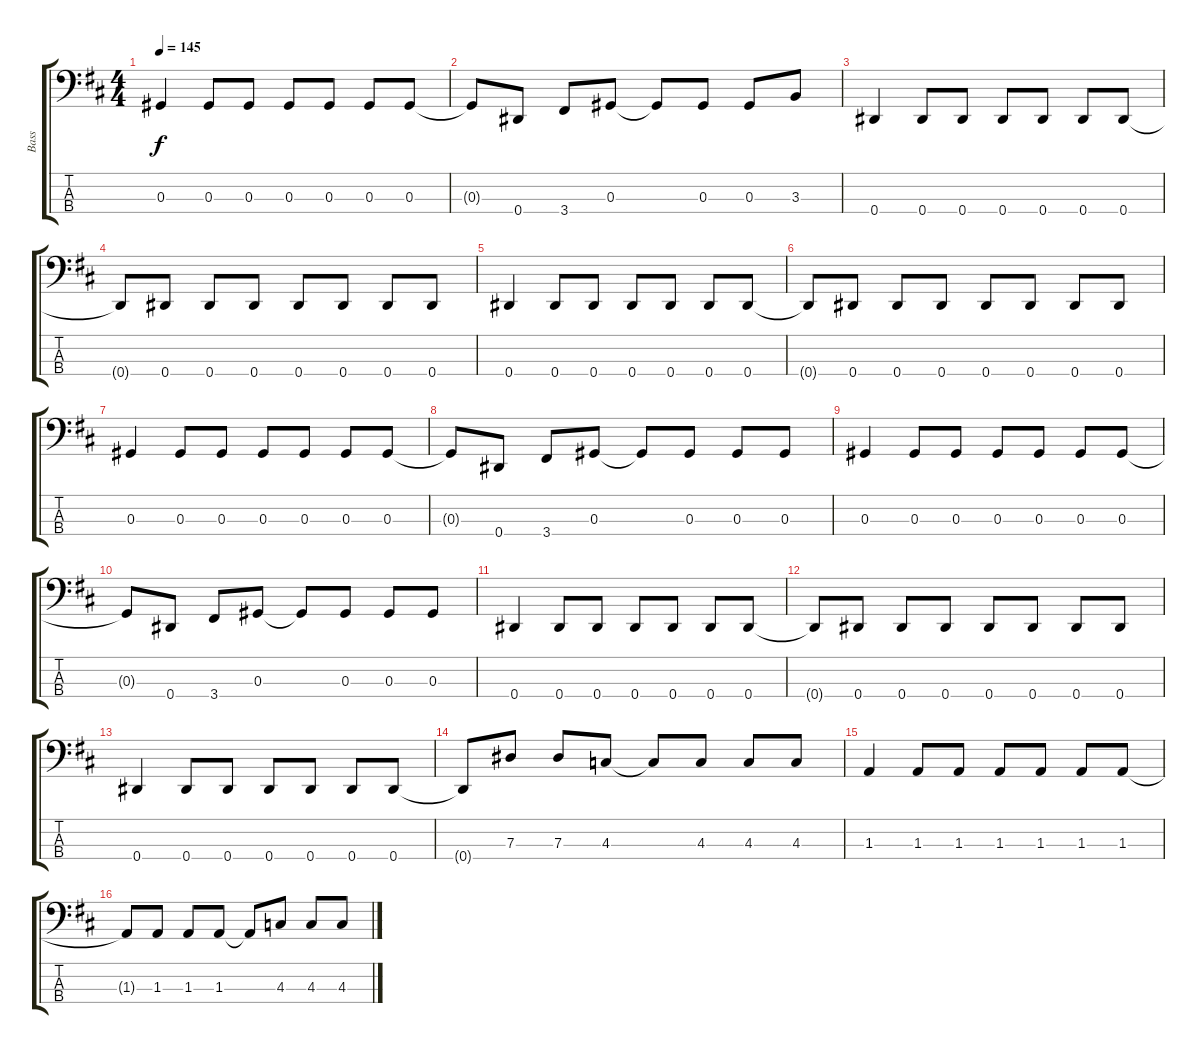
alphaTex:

\track ("Bass" "Bass") {instrument electricbasspick}
\staff {score tabs}
\tuning (Gb2 Db2 Ab1 Eb1) {hide}
\ts (4 4)
\tempo 145
\clef f4
\ks d
0.3.4{dy f} 0.3.8 0.3.8 0.3.8 0.3.8 0.3.8 0.3.8 |
0.3{t}.8 0.4.8 3.4.8 0.3.8 0.3{t}.8 0.3.8 0.3.8 3.3.8 |
0.4.4 0.4.8 0.4.8 0.4.8 0.4.8 0.4.8 0.4.8 |
0.4{t}.8 0.4.8 0.4.8 0.4.8 0.4.8 0.4.8 0.4.8 0.4.8 |
0.4.4 0.4.8 0.4.8 0.4.8 0.4.8 0.4.8 0.4.8 |
0.4{t}.8 0.4.8 0.4.8 0.4.8 0.4.8 0.4.8 0.4.8 0.4.8 |
0.3.4 0.3.8 0.3.8 0.3.8 0.3.8 0.3.8 0.3.8 |
0.3{t}.8 0.4.8 3.4.8 0.3.8 0.3{t}.8 0.3.8 0.3.8 0.3.8 |
0.3.4 0.3.8 0.3.8 0.3.8 0.3.8 0.3.8 0.3.8 |
0.3{t}.8 0.4.8 3.4.8 0.3.8 0.3{t}.8 0.3.8 0.3.8 0.3.8 |
0.4.4 0.4.8 0.4.8 0.4.8 0.4.8 0.4.8 0.4.8 |
0.4{t}.8 0.4.8 0.4.8 0.4.8 0.4.8 0.4.8 0.4.8 0.4.8 |
0.4.4 0.4.8 0.4.8 0.4.8 0.4.8 0.4.8 0.4.8 |
0.4{t}.8 7.3.8 7.3.8 4.3.8 4.3{t}.8 4.3.8 4.3.8 4.3.8 |
1.3.4 1.3.8 1.3.8 1.3.8 1.3.8 1.3.8 1.3.8 |
1.3{t}.8 1.3.8 1.3.8 1.3.8 1.3{t}.8 4.3.8 4.3.8 4.3.8
